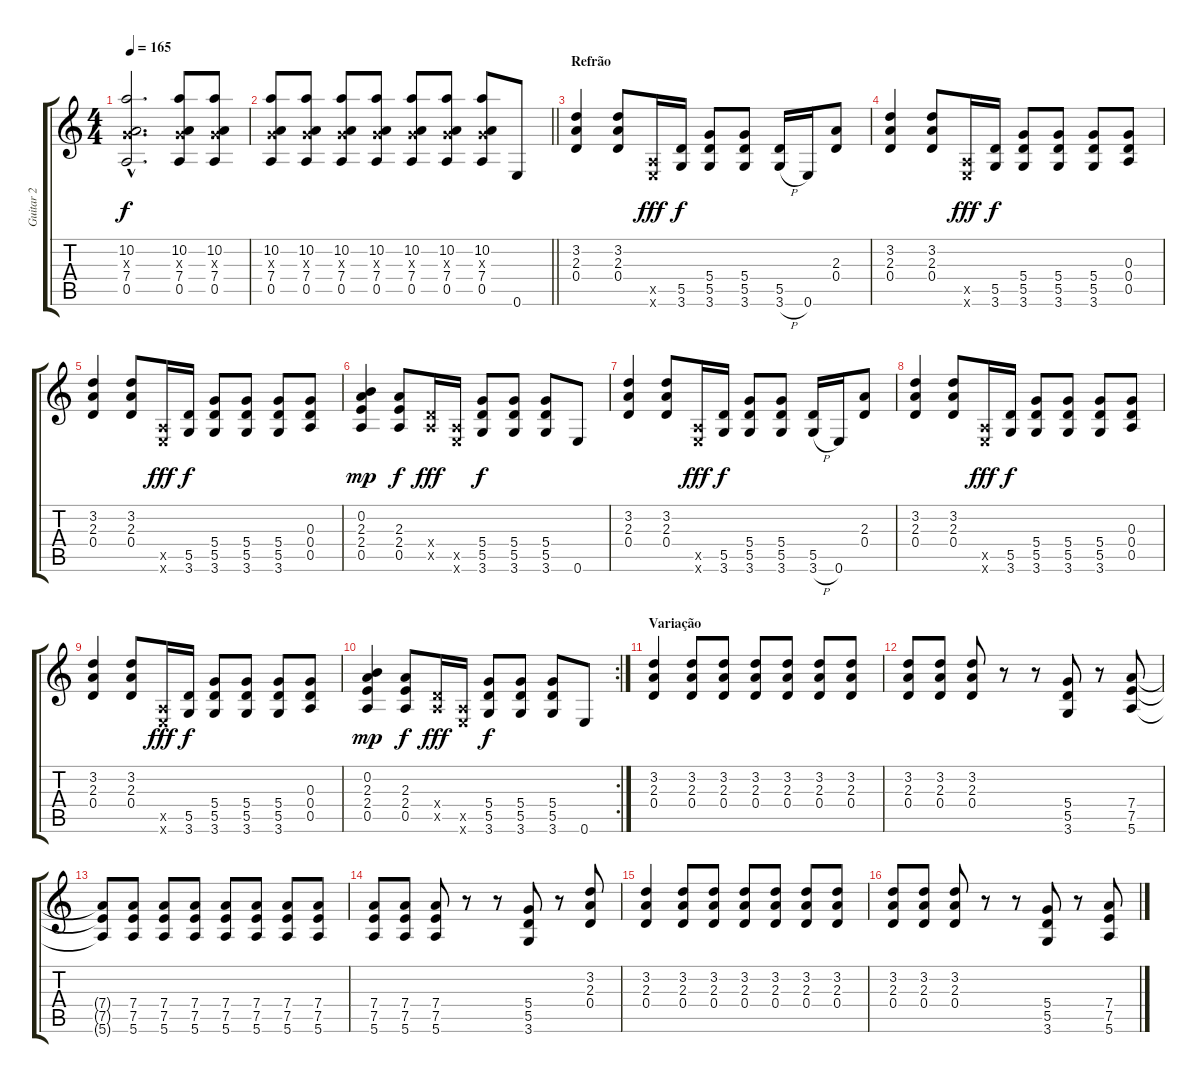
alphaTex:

\track ("Guitar 2" "Guitar 2") {instrument overdrivenguitar}
\staff {score tabs}
\tuning (E4 B3 G3 D3 A2 E2) {hide}
\ts (4 4)
\tempo 165
\clef g2
\ks c
(10.2{hac} 0.3{hac x} 7.4{hac} 0.5{hac}).2{d dy f} (10.2 0.3{x} 7.4 0.5).8 (10.2 0.3{x} 7.4 0.5).8 |
\barLineRight lightlight
(10.2 0.3{x} 7.4 0.5).8 (10.2 0.3{x} 7.4 0.5).8 (10.2 0.3{x} 7.4 0.5).8 (10.2 0.3{x} 7.4 0.5).8 (10.2 0.3{x} 7.4 0.5).8 (10.2 0.3{x} 7.4 0.5).8 (10.2 0.3{x} 7.4 0.5).8 0.6.8 |
\section ("" "Refrão")
(3.2 2.3 0.4).4 (3.2 2.3 0.4).8 (0.5{x} 0.6{x}).16{dy fff} (5.5 3.6).16{dy f} (5.4 5.5 3.6).8 (5.4 5.5 3.6).8 (5.5 3.6{h}).16 0.6.16 (2.3 0.4).8 |
(3.2 2.3 0.4).4 (3.2 2.3 0.4).8 (0.5{x} 0.6{x}).16{dy fff} (5.5 3.6).16{dy f} (5.4 5.5 3.6).8 (5.4 5.5 3.6).8 (5.4 5.5 3.6).8 (0.3 0.4 0.5).8 |
(3.2 2.3 0.4).4 (3.2 2.3 0.4).8 (0.5{x} 0.6{x}).16{dy fff} (5.5 3.6).16{dy f} (5.4 5.5 3.6).8 (5.4 5.5 3.6).8 (5.4 5.5 3.6).8 (0.3 0.4 0.5).8 |
(0.2 2.3 2.4 0.5).4{dy mp} (2.3 2.4 0.5).8{dy f} (0.4{x} 0.5{x}).16{dy fff} (0.5{x} 0.6{x}).16 (5.4 5.5 3.6).8{dy f} (5.4 5.5 3.6).8 (5.4 5.5 3.6).8 0.6.8 |
(3.2 2.3 0.4).4 (3.2 2.3 0.4).8 (0.5{x} 0.6{x}).16{dy fff} (5.5 3.6).16{dy f} (5.4 5.5 3.6).8 (5.4 5.5 3.6).8 (5.5 3.6{h}).16 0.6.16 (2.3 0.4).8 |
(3.2 2.3 0.4).4 (3.2 2.3 0.4).8 (0.5{x} 0.6{x}).16{dy fff} (5.5 3.6).16{dy f} (5.4 5.5 3.6).8 (5.4 5.5 3.6).8 (5.4 5.5 3.6).8 (0.3 0.4 0.5).8 |
(3.2 2.3 0.4).4 (3.2 2.3 0.4).8 (0.5{x} 0.6{x}).16{dy fff} (5.5 3.6).16{dy f} (5.4 5.5 3.6).8 (5.4 5.5 3.6).8 (5.4 5.5 3.6).8 (0.3 0.4 0.5).8 |
\rc 2
(0.2 2.3 2.4 0.5).4{dy mp} (2.3 2.4 0.5).8{dy f} (0.4{x} 0.5{x}).16{dy fff} (0.5{x} 0.6{x}).16 (5.4 5.5 3.6).8{dy f} (5.4 5.5 3.6).8 (5.4 5.5 3.6).8 0.6.8 |
\section ("" "Variação")
(3.2 2.3 0.4).4 (3.2 2.3 0.4).8 (3.2 2.3 0.4).8 (3.2 2.3 0.4).8 (3.2 2.3 0.4).8 (3.2 2.3 0.4).8 (3.2 2.3 0.4).8 |
(3.2 2.3 0.4).8 (3.2 2.3 0.4).8 (3.2 2.3 0.4).8 r.8 r.8 (5.4 5.5 3.6).8 r.8 (7.4 7.5 5.6).8 |
(7.4{t} 7.5{t} 5.6{t}).8 (7.4 7.5 5.6).8 (7.4 7.5 5.6).8 (7.4 7.5 5.6).8 (7.4 7.5 5.6).8 (7.4 7.5 5.6).8 (7.4 7.5 5.6).8 (7.4 7.5 5.6).8 |
(7.4 7.5 5.6).8 (7.4 7.5 5.6).8 (7.4 7.5 5.6).8 r.8 r.8 (5.4 5.5 3.6).8 r.8 (3.2 2.3 0.4).8 |
(3.2 2.3 0.4).4 (3.2 2.3 0.4).8 (3.2 2.3 0.4).8 (3.2 2.3 0.4).8 (3.2 2.3 0.4).8 (3.2 2.3 0.4).8 (3.2 2.3 0.4).8 |
(3.2 2.3 0.4).8 (3.2 2.3 0.4).8 (3.2 2.3 0.4).8 r.8 r.8 (5.4 5.5 3.6).8 r.8 (7.4 7.5 5.6).8
